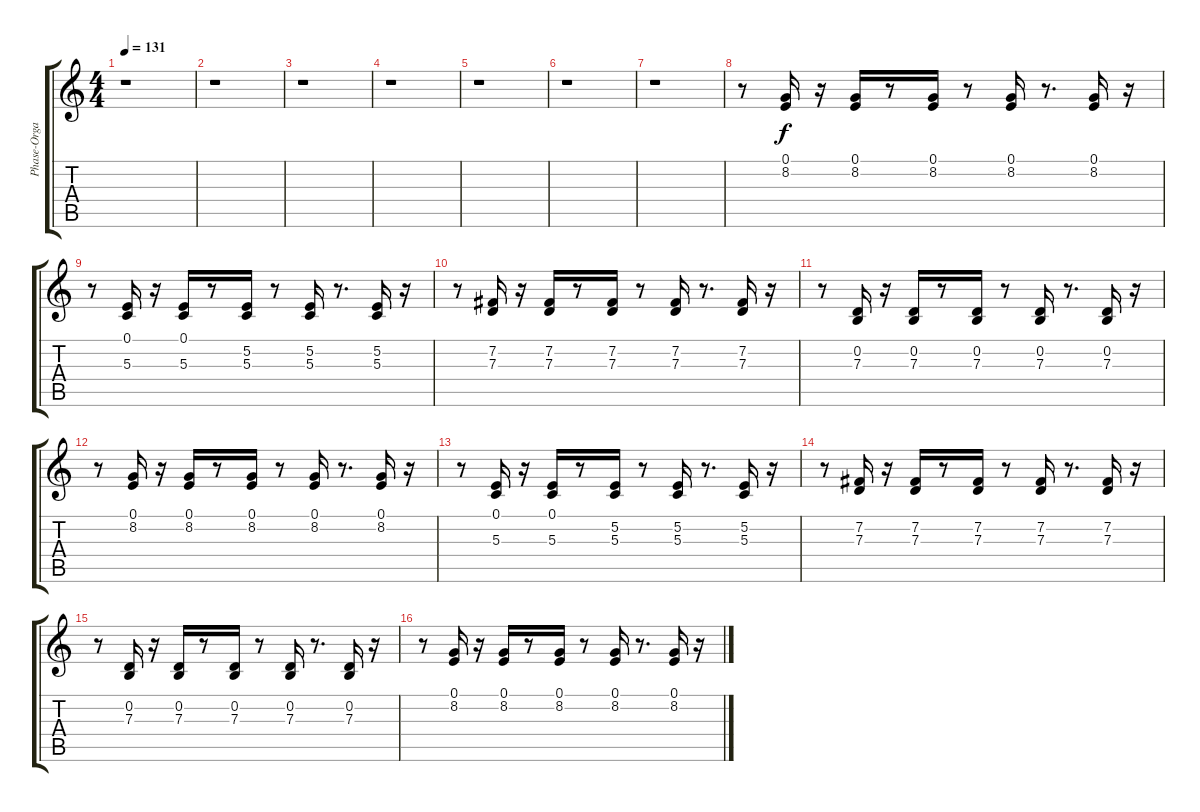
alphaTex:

\track ("Phase-Organ" "Phase-Orga") {instrument percussiveorgan}
\staff {score tabs}
\tuning (E4 B3 G3 D3 A2 E2) {hide}
\ts (4 4)
\tempo 131
\clef g2
\ks c
r.1{dy pp} |
r.1 |
r.1 |
r.1 |
r.1 |
r.1 |
r.1 |
r.8 (0.1 8.2).16{dy f} r.16 (0.1 8.2).16 r.8 (0.1 8.2).16 r.8 (0.1 8.2).16 r.8{d} (0.1 8.2).16 r.16 |
r.8 (0.1 5.3).16 r.16 (0.1 5.3).16 r.8 (5.2 5.3).16 r.8 (5.2 5.3).16 r.8{d} (5.2 5.3).16 r.16 |
r.8 (7.2 7.3).16 r.16 (7.2 7.3).16 r.8 (7.2 7.3).16 r.8 (7.2 7.3).16 r.8{d} (7.2 7.3).16 r.16 |
r.8 (0.2 7.3).16 r.16 (0.2 7.3).16 r.8 (0.2 7.3).16 r.8 (0.2 7.3).16 r.8{d} (0.2 7.3).16 r.16 |
r.8 (0.1 8.2).16 r.16 (0.1 8.2).16 r.8 (0.1 8.2).16 r.8 (0.1 8.2).16 r.8{d} (0.1 8.2).16 r.16 |
r.8 (0.1 5.3).16 r.16 (0.1 5.3).16 r.8 (5.2 5.3).16 r.8 (5.2 5.3).16 r.8{d} (5.2 5.3).16 r.16 |
r.8 (7.2 7.3).16 r.16 (7.2 7.3).16 r.8 (7.2 7.3).16 r.8 (7.2 7.3).16 r.8{d} (7.2 7.3).16 r.16 |
r.8 (0.2 7.3).16 r.16 (0.2 7.3).16 r.8 (0.2 7.3).16 r.8 (0.2 7.3).16 r.8{d} (0.2 7.3).16 r.16 |
r.8 (0.1 8.2).16 r.16 (0.1 8.2).16 r.8 (0.1 8.2).16 r.8 (0.1 8.2).16 r.8{d} (0.1 8.2).16 r.16
